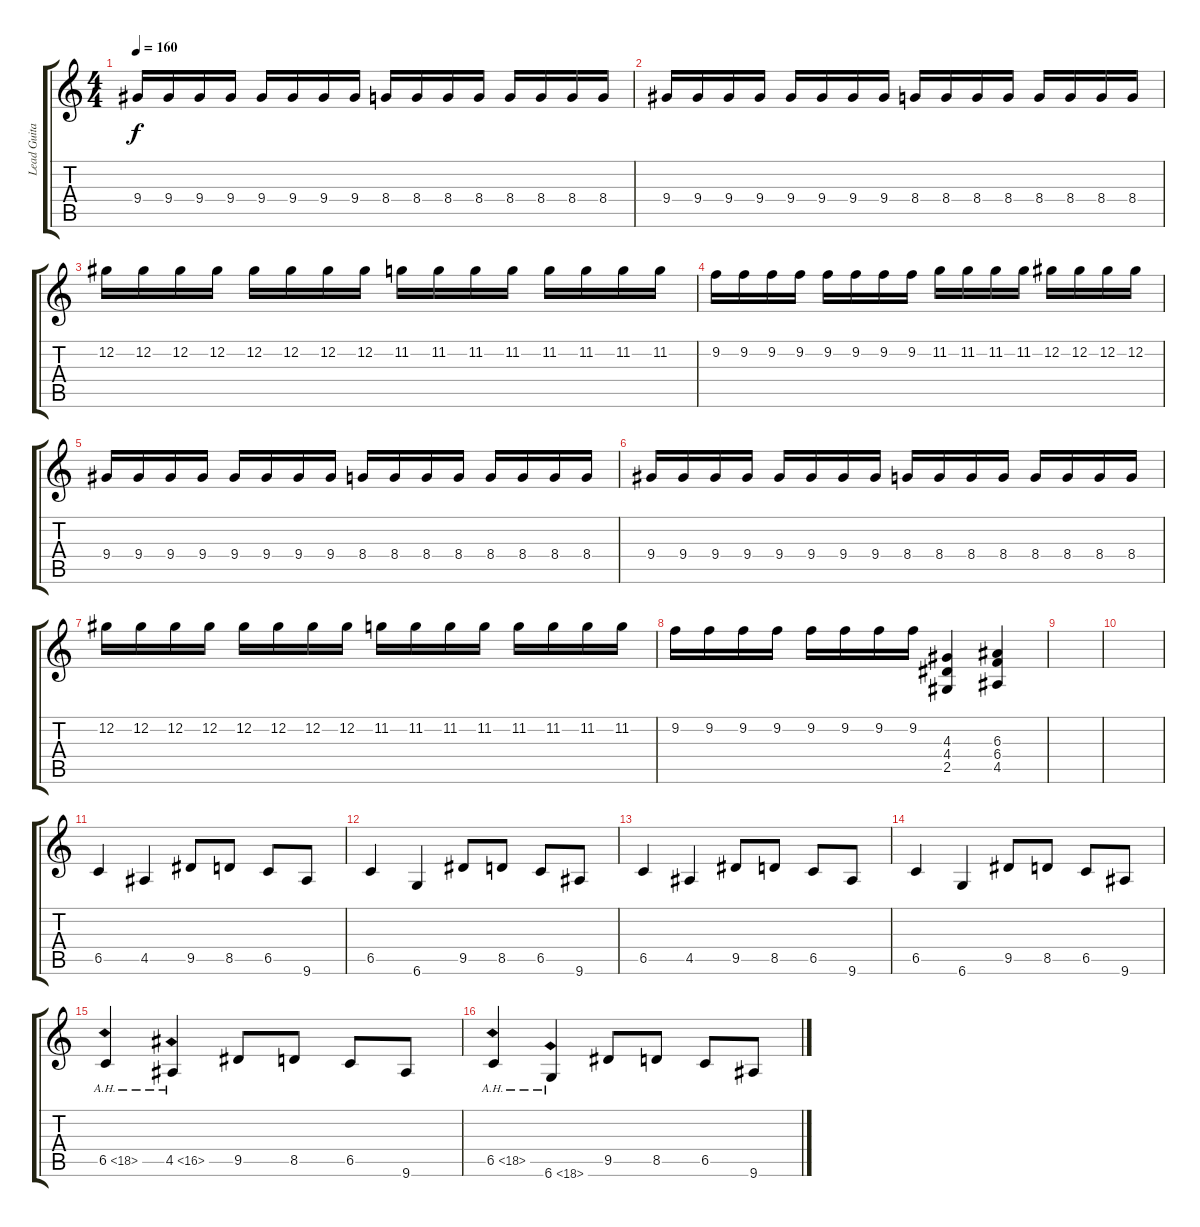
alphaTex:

\track ("Lead Guitar" "Lead Guita") {instrument distortionguitar}
\staff {score tabs}
\tuning (Db4 Ab3 E3 B2 Gb2 Db2) {hide}
\ts (4 4)
\tempo 160
\clef g2
\ks c
9.4.16{dy f} 9.4.16 9.4.16 9.4.16 9.4.16 9.4.16 9.4.16 9.4.16 8.4.16 8.4.16 8.4.16 8.4.16 8.4.16 8.4.16 8.4.16 8.4.16 |
9.4.16 9.4.16 9.4.16 9.4.16 9.4.16 9.4.16 9.4.16 9.4.16 8.4.16 8.4.16 8.4.16 8.4.16 8.4.16 8.4.16 8.4.16 8.4.16 |
12.2.16 12.2.16 12.2.16 12.2.16 12.2.16 12.2.16 12.2.16 12.2.16 11.2.16 11.2.16 11.2.16 11.2.16 11.2.16 11.2.16 11.2.16 11.2.16 |
9.2.16 9.2.16 9.2.16 9.2.16 9.2.16 9.2.16 9.2.16 9.2.16 11.2.16 11.2.16 11.2.16 11.2.16 12.2.16 12.2.16 12.2.16 12.2.16 |
9.4.16 9.4.16 9.4.16 9.4.16 9.4.16 9.4.16 9.4.16 9.4.16 8.4.16 8.4.16 8.4.16 8.4.16 8.4.16 8.4.16 8.4.16 8.4.16 |
9.4.16 9.4.16 9.4.16 9.4.16 9.4.16 9.4.16 9.4.16 9.4.16 8.4.16 8.4.16 8.4.16 8.4.16 8.4.16 8.4.16 8.4.16 8.4.16 |
12.2.16 12.2.16 12.2.16 12.2.16 12.2.16 12.2.16 12.2.16 12.2.16 11.2.16 11.2.16 11.2.16 11.2.16 11.2.16 11.2.16 11.2.16 11.2.16 |
9.2.16 9.2.16 9.2.16 9.2.16 9.2.16 9.2.16 9.2.16 9.2.16 (4.3 4.4 2.5).4 (6.3 6.4 4.5).4 |
|
|
6.5.4 4.5.4 9.5.8 8.5.8 6.5.8 9.6.8 |
6.5.4 6.6.4 9.5.8 8.5.8 6.5.8 9.6.8 |
6.5.4 4.5.4 9.5.8 8.5.8 6.5.8 9.6.8 |
6.5.4 6.6.4 9.5.8 8.5.8 6.5.8 9.6.8 |
6.5{ah 12}.4 4.5{ah 12}.4 9.5.8 8.5.8 6.5.8 9.6.8 |
6.5{ah 12}.4 6.6{ah 12}.4 9.5.8 8.5.8 6.5.8 9.6.8
